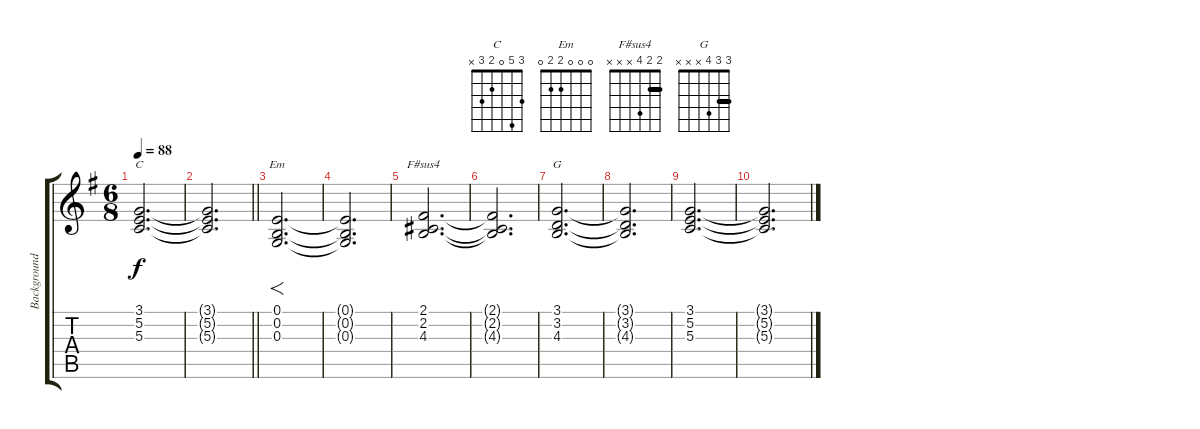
\track ("Background" "Background") {instrument pad2warm}
\staff {score tabs}
\tuning (E4 B3 G3 D3 A2 E2) {hide}
\chord ("C" 3 5 0 2 3 x)
\chord ("Em" 0 0 0 2 2 0)
\chord ("F#sus4" 2 2 4 x x x) {barre 2}
\chord ("G" 3 3 4 x x x) {barre 3}
\ts (6 8)
\tempo 88
\clef g2
\ks eminor
(3.1 5.2 5.3).2{d ch "C" dy f} |
\barLineRight lightlight
(3.1{t} 5.2{t} 5.3{t}).2{d} |
\section ("" "")
(0.1 0.2 0.3).2{f d ch "Em"} |
(0.1{t} 0.2{t} 0.3{t}).2{d} |
(2.1 2.2 4.3).2{d ch "F#sus4"} |
(2.1{t} 2.2{t} 4.3{t}).2{d} |
(3.1 3.2 4.3).2{d ch "G"} |
(3.1{t} 3.2{t} 4.3{t}).2{d} |
(3.1 5.2 5.3).2{d} |
(3.1{t} 5.2{t} 5.3{t}).2{d}
